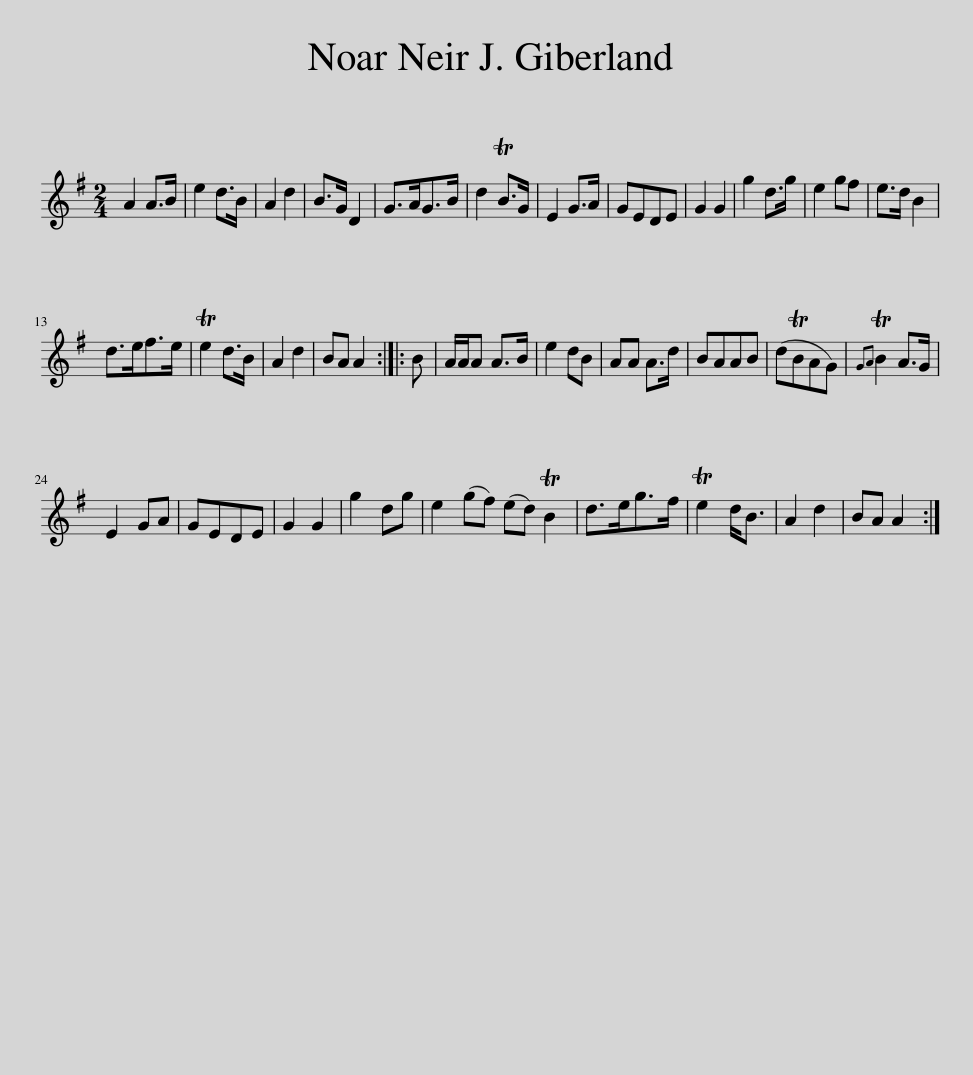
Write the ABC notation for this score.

X:1
L:1/8
M:2/4
I:linebreak $
K:G
V:1 treble
V:1
 A2 A>B | e2 d>B | A2 d2 | B>G D2 | G>AG>B | %5
 d2 TB>G | E2 G>A | GEDE | G2 G2 | g2 d>g | %10
 e2 gf | e>d B2 |$ d>ef>e | Te2 d>B | A2 d2 | %15
 BA A2 :: B | A/A/A A>B | e2 dB | AA A>d | %20
 BAAB | (dTBAG) |{GA} TB2 A>G |$ E2 GA | GEDE | %25
 G2 G2 | g2 dg | e2 (gf) (ed) TB2 | d>eg>f | Te2 d<B | %30
 A2 d2 | BA A2 :| %32
